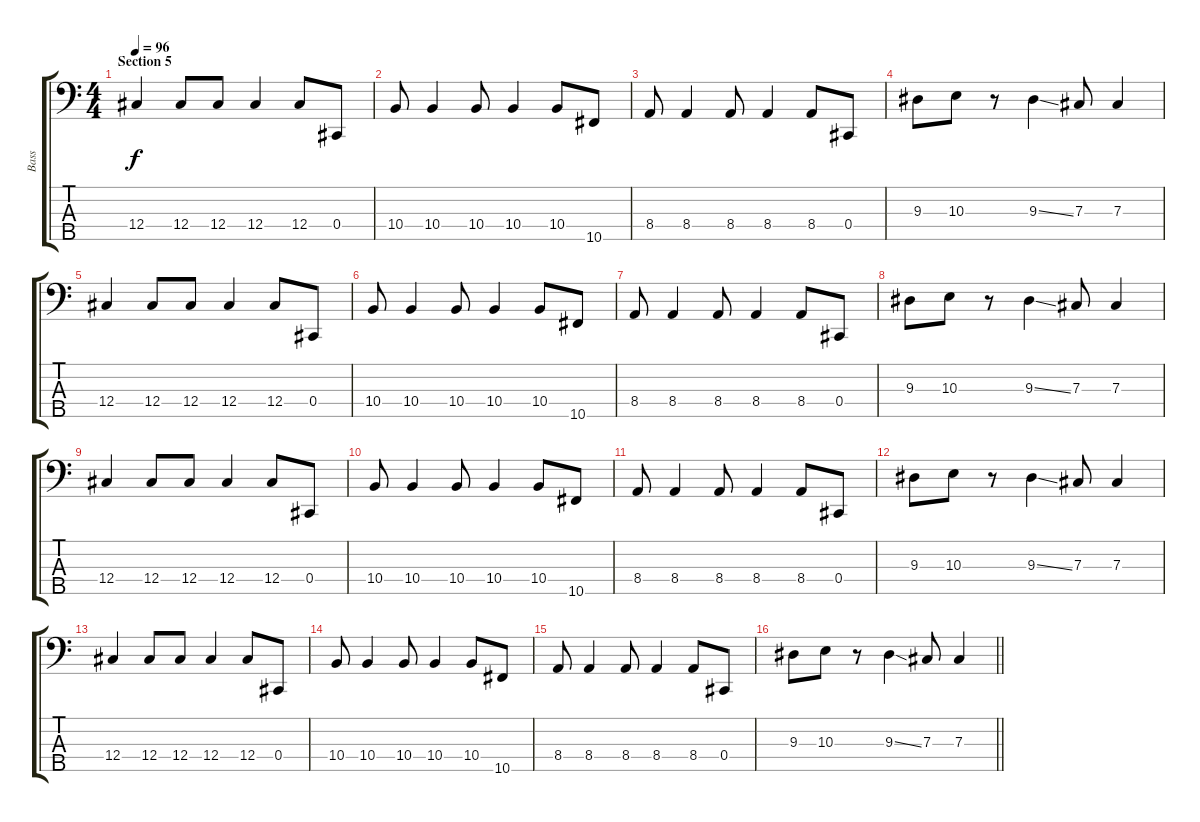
\track ("Bass" "Bass") {instrument electricbasspick}
\staff {score tabs}
\tuning (E2 B1 Gb1 Db1 Ab0) {hide}
\ts (4 4)
\section ("" "Section 5")
\tempo 96
\clef f4
\ks c
12.4.4{dy f} 12.4.8 12.4.8 12.4.4 12.4.8 0.4.8 |
10.4.8 10.4.4 10.4.8 10.4.4 10.4.8 10.5.8 |
8.4.8 8.4.4 8.4.8 8.4.4 8.4.8 0.4.8 |
9.3.8 10.3.8 r.8 9.3{ss}.4 7.3.8 7.3.4 |
12.4.4 12.4.8 12.4.8 12.4.4 12.4.8 0.4.8 |
10.4.8 10.4.4 10.4.8 10.4.4 10.4.8 10.5.8 |
8.4.8 8.4.4 8.4.8 8.4.4 8.4.8 0.4.8 |
9.3.8 10.3.8 r.8 9.3{ss}.4 7.3.8 7.3.4 |
12.4.4 12.4.8 12.4.8 12.4.4 12.4.8 0.4.8 |
10.4.8 10.4.4 10.4.8 10.4.4 10.4.8 10.5.8 |
8.4.8 8.4.4 8.4.8 8.4.4 8.4.8 0.4.8 |
9.3.8 10.3.8 r.8 9.3{ss}.4 7.3.8 7.3.4 |
12.4.4 12.4.8 12.4.8 12.4.4 12.4.8 0.4.8 |
10.4.8 10.4.4 10.4.8 10.4.4 10.4.8 10.5.8 |
8.4.8 8.4.4 8.4.8 8.4.4 8.4.8 0.4.8 |
\barLineRight lightlight
9.3.8 10.3.8 r.8 9.3{ss}.4 7.3.8 7.3.4
